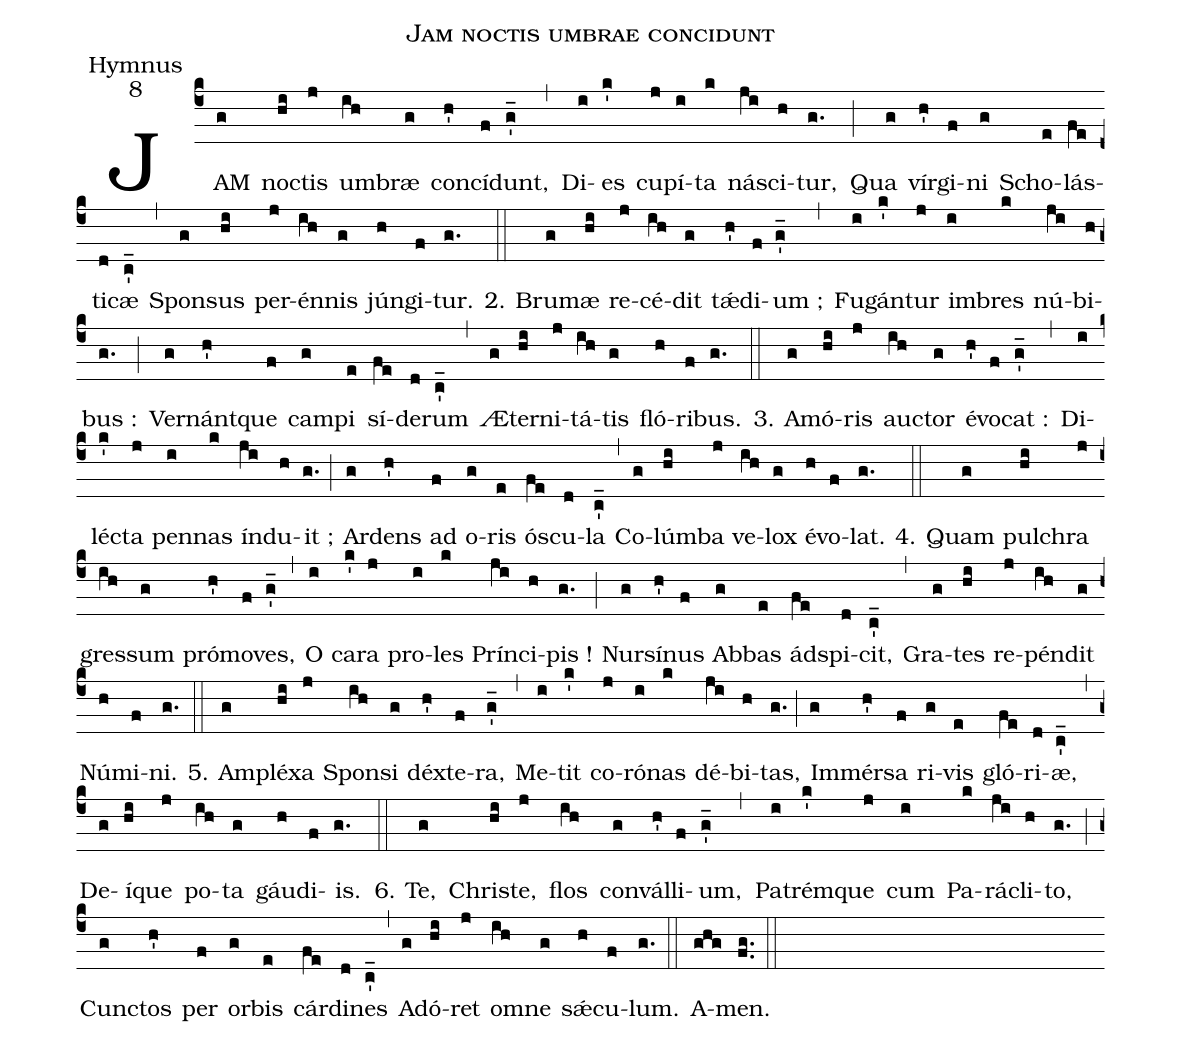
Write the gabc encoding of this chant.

name:Jam noctis umbrae concidunt;
office-part:Hymnus;
mode:8;
%%
(c4)JAM(g) noc(hi)tis(j) um(ih)bræ(g) con(h')cí(f)dunt,(g'_) (,)
Di(i)es(k') cu(j)pí(i)ta(k) ná(ji)sci(h)tur,(g.) (;)
Qua(g) vír(h')gi(f)ni(g) Scho(e)lás(fe)ti(d)cæ(c'_) (,)
Spon(g)sus(hi) per(j)én(ih)nis(g) jún(h)gi(f)tur.(g.) (::)

2. Bru(g)mæ(hi) re(j)cé(ih)dit(g) tǽ(h')di(f)um ;(g'_) (,)
Fu(i)gán(k')tur(j) im(i)bres(k) nú(ji)bi(h)bus :(g.) (;)
Ver(g)nánt(h')que(f) cam(g)pi(e) sí(fe)de(d)rum(c'_) (,)
Æ(g)ter(hi)ni(j)tá(ih)tis(g) fló(h)ri(f)bus.(g.) (::)

3. A(g)mó(hi)ris(j) auc(ih)tor(g) é(h')vo(f)cat :(g'_) (,)
Di(i)léc(k')ta(j) pen(i)nas(k) índ(ji)u(h)it ;(g.) (;)
Ar(g)dens(h') ad(f) o(g)ris(e) ós(fe)cu(d)la(c'_) (,)
Co(g)lúm(hi)ba(j) ve(ih)lox(g) é(h)vo(f)lat.(g.) (::)

4. Quam(g) pul(hi)chra(j) gres(ih)sum(g) pró(h')mo(f)ves,(g'_) (,)
O(i) ca(k')ra(j) pro(i)les(k) Prín(ji)ci(h)pis !(g.) (;)
Nur(g)sí(h')nus(f) Ab(g)bas(e) ád(fe)spi(d)cit,(c'_) (,)
Gra(g)tes(hi) re(j)pén(ih)dit(g) Nú(h)mi(f)ni.(g.) (::)

5. Am(g)plé(hi)xa(j) Spon(ih)si(g) déx(h')te(f)ra,(g'_) (,)
Me(i)tit(k') co(j)ró(i)nas(k) dé(ji)bi(h)tas,(g.) (;)
Im(g)mér(h')sa(f) ri(g)vis(e) gló(fe)ri(d)æ,(c'_) (,)
De(g)í(hi)que(j) po(ih)ta(g) gáu(h)di(f)is.(g.) (::)

6. Te,(g) Chris(hi)te,(j) flos(ih) con(g)vál(h')li(f)um,(g'_) (,)
Pa(i)trém(k')que(j) cum(i) Pa(k)rá(ji)cli(h)to,(g.) (;)
Cunc(g)tos(h') per(f) or(g)bis(e) cár(fe)di(d)nes(c'_) (,)
Ad(g)ó(hi)ret(j) om(ih)ne(g) sǽ(h)cu(f)lum.(g.) (::)
A(ghg)men.(fg..) (::)
